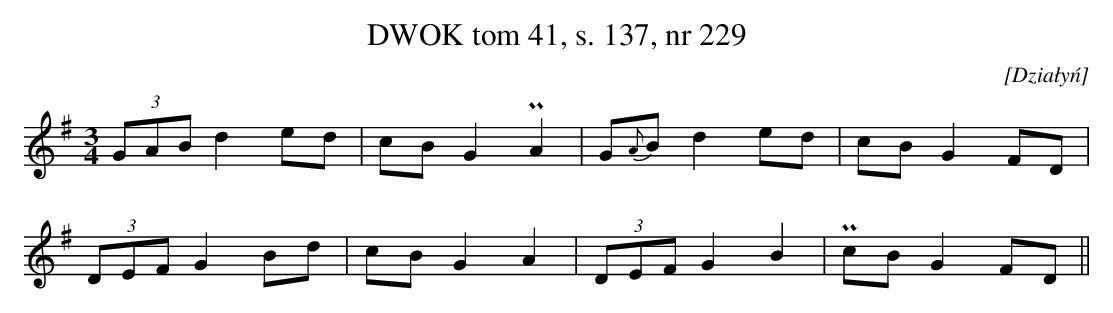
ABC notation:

X:1
T:DWOK tom 41, s. 137, nr 229
O:[Działyń]
L:1/16
M:3/4
K:G
 (3G2A2B2 d4 e2d2|c2B2 G4 PA4|G2{A}B2 d4 e2d2|c2B2 G4 F2D2|
 (3D2E2F2 G4 B2d2|c2B2 G4 A4| (3D2E2F2 G4 B4|Pc2B2 G4 F2D2||
